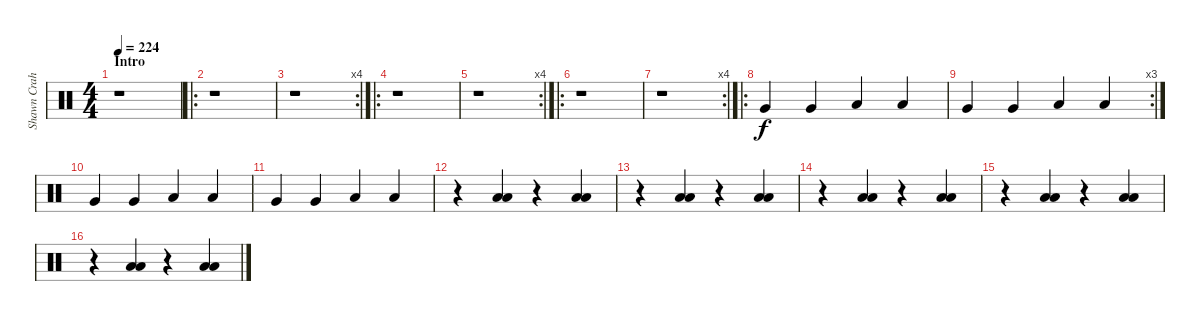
\track ("Shawn Crahan" "Shawn Crah") {instrument percussion}
\staff {score}
\articulation defaults
\ts (4 4)
\section ("" "Intro")
\tempo 224
\clef neutral
\ks c
r.1{dy f} |
\ro
r.1 |
\rc 4
r.1 |
\ro
r.1 |
\rc 4
r.1 |
\ro
r.1 |
\rc 4
r.1 |
\ro "Very Low Tom (hit)".4 "Very Low Tom (hit)".4 "Low Floor Tom (hit)".4 "Low Floor Tom (hit)".4
|
\rc 3 "Very Low Tom (hit)".4 "Very Low Tom (hit)".4 "Low Floor Tom (hit)".4 "Low Floor Tom (hit)".4
|
"Very Low Tom (hit)".4 "Very Low Tom (hit)".4 "Low Floor Tom (hit)".4 "Low Floor Tom (hit)".4 |
"Very Low Tom (hit)".4 "Very Low Tom (hit)".4 "Low Floor Tom (hit)".4 "Low Floor Tom (hit)".4 |
r.4 ("Low Floor Tom (hit)" "Low Floor Tom (hit)").4 r.4 ("Low Floor Tom (hit)" "Low Floor Tom (hit)").4 |
r.4 ("Low Floor Tom (hit)" "Low Floor Tom (hit)").4 r.4 ("Low Floor Tom (hit)" "Low Floor Tom (hit)").4 |
r.4 ("Low Floor Tom (hit)" "Low Floor Tom (hit)").4 r.4 ("Low Floor Tom (hit)" "Low Floor Tom (hit)").4 |
r.4 ("Low Floor Tom (hit)" "Low Floor Tom (hit)").4 r.4 ("Low Floor Tom (hit)" "Low Floor Tom (hit)").4 |
r.4 ("Low Floor Tom (hit)" "Low Floor Tom (hit)").4 r.4 ("Low Floor Tom (hit)" "Low Floor Tom (hit)").4
